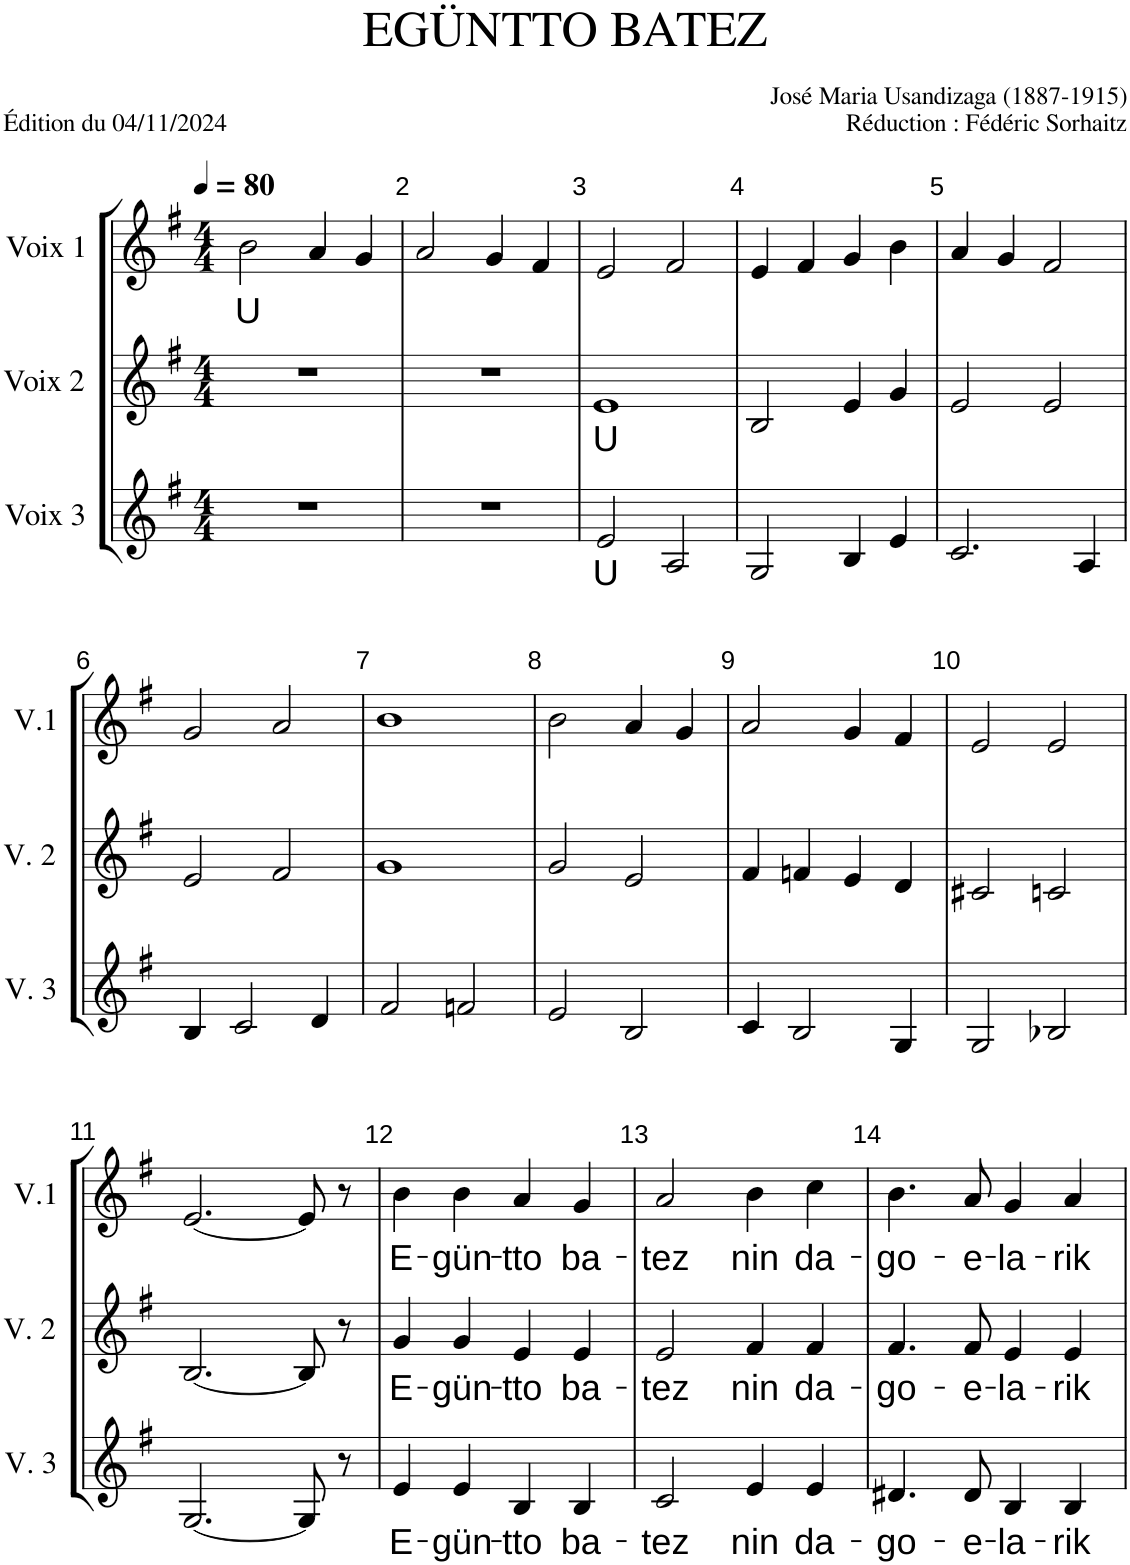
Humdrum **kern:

**kern	**text	**kern	**text	**kern	**text
*part3	*part3	*part2	*part2	*part1	*part1
*staff3	*staff3	*staff2	*staff2	*staff1	*staff1
*I"Voix 3	*	*I"Voix 2	*	*I"Voix 1	*
*I'V. 3	*	*I'V. 2	*	*I'V.1	*
*clefG2	*	*clefG2	*	*clefG2	*
*k[f#]	*	*k[f#]	*	*k[f#]	*
*M4/4	*	*M4/4	*	*M4/4	*
*MM80	*	*MM80	*	*MM80	*
=1	=1	=1	=1	=1	=1
!	!	!	!	!	!LO:LY:b
1r	.	1r	.	2b\	U
.	.	.	.	4a/	.
.	.	.	.	4g/	.
=2	=2	=2	=2	=2	=2
1r	.	1r	.	2a/	.
.	.	.	.	4g/	.
.	.	.	.	4f#/	.
=3	=3	=3	=3	=3	=3
!	!LO:LY:b	!	!LO:LY:b	!	!
2e/	U	1e	U	2e/	.
2A/	.	.	.	2f#/	.
=4	=4	=4	=4	=4	=4
2G/	.	2B/	.	4e/	.
.	.	.	.	4f#/	.
4B/	.	4e/	.	4g/	.
4e/	.	4g/	.	4b\	.
=5	=5	=5	=5	=5	=5
2.c/	.	2e/	.	4a/	.
.	.	.	.	4g/	.
.	.	2e/	.	2f#/	.
4A/	.	.	.	.	.
!!LO:LB:g=z
=6	=6	=6	=6	=6	=6
4B/	.	2e/	.	2g/	.
2c/	.	.	.	.	.
.	.	2f#/	.	2a/	.
4d/	.	.	.	.	.
=7	=7	=7	=7	=7	=7
2f#/	.	1g	.	1b	.
2fn/	.	.	.	.	.
=8	=8	=8	=8	=8	=8
2e/	.	2g/	.	2b\	.
2B/	.	2e/	.	4a/	.
.	.	.	.	4g/	.
=9	=9	=9	=9	=9	=9
4c/	.	4f#/	.	2a/	.
2B/	.	4fn/	.	.	.
.	.	4e/	.	4g/	.
4G/	.	4d/	.	4f#/	.
=10	=10	=10	=10	=10	=10
2G/	.	2c#X/	.	2e/	.
2B-X/	.	2cn/	.	2e/	.
!!LO:LB:g=z
=11	=11	=11	=11	=11	=11
[2.G/	.	[2.B/	.	[2.e/	.
8G/]	.	8B/]	.	8e/]	.
8r	.	8r	.	8r	.
=12	=12	=12	=12	=12	=12
!	!LO:LY:b	!	!LO:LY:b	!	!LO:LY:b
4e/	E-	4g/	E-	4b\	E-
!	!LO:LY:b	!	!LO:LY:b	!	!LO:LY:b
4e/	-gün-	4g/	-gün-	4b\	-gün-
!	!LO:LY:b	!	!LO:LY:b	!	!LO:LY:b
4B/	-tto	4e/	-tto	4a/	-tto
!	!LO:LY:b	!	!LO:LY:b	!	!LO:LY:b
4B/	ba-	4e/	ba-	4g/	ba-
=13	=13	=13	=13	=13	=13
!	!LO:LY:b	!	!LO:LY:b	!	!LO:LY:b
2c/	-tez	2e/	-tez	2a/	-tez
!	!LO:LY:b	!	!LO:LY:b	!	!LO:LY:b
4e/	nin	4f#/	nin	4b\	nin
!	!LO:LY:b	!	!LO:LY:b	!	!LO:LY:b
4e/	da-	4f#/	da-	4cc\	da-
=14	=14	=14	=14	=14	=14
!	!LO:LY:b	!	!LO:LY:b	!	!LO:LY:b
4.d#X/	-go-	4.f#/	-go-	4.b\	-go-
!	!LO:LY:b	!	!LO:LY:b	!	!LO:LY:b
8d#/	-e-	8f#/	-e-	8a/	-e-
!	!LO:LY:b	!	!LO:LY:b	!	!LO:LY:b
4B/	-la-	4e/	-la-	4g/	-la-
!	!LO:LY:b	!	!LO:LY:b	!	!LO:LY:b
4B/	-rik	4e/	-rik	4a/	-rik
=	=	=	=	=	=
*-	*-	*-	*-	*-	*-
